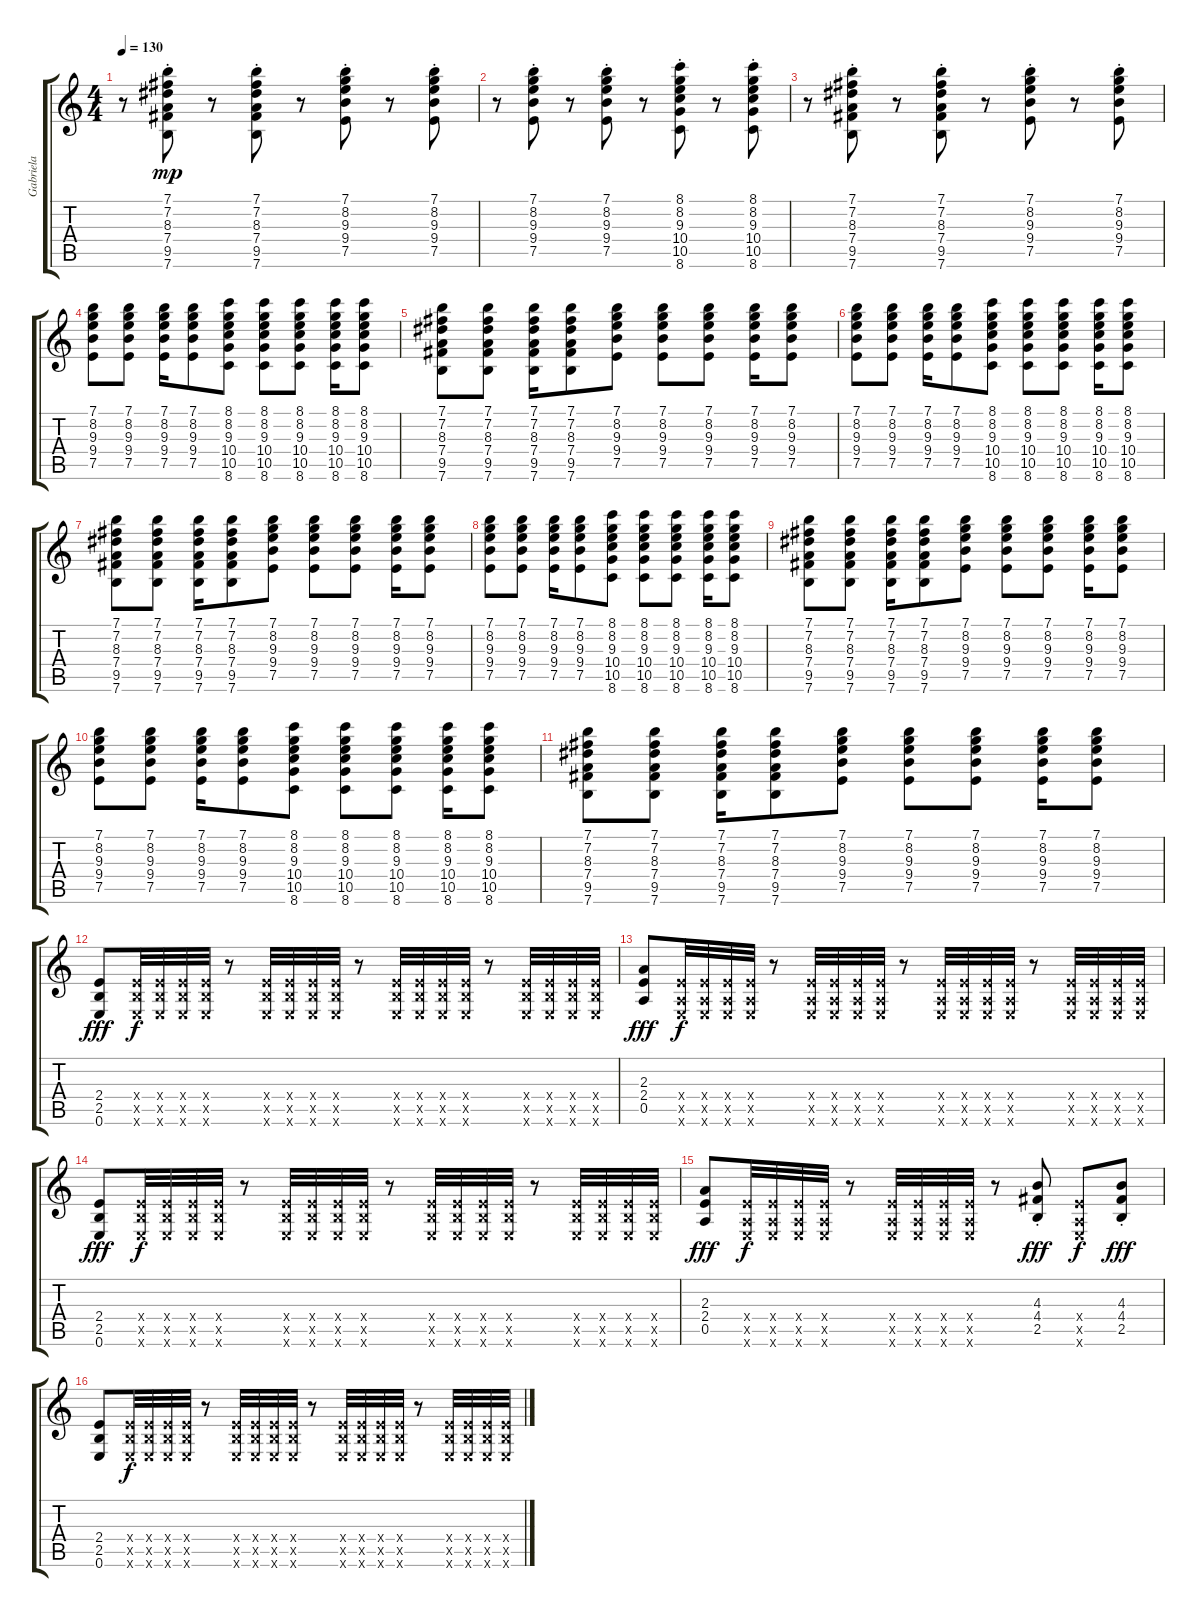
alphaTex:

\track ("Gabriela" "Gabriela") {instrument acousticguitarnylon}
\staff {score tabs}
\tuning (E4 B3 G3 D3 A2 E2) {hide}
\ts (4 4)
\tempo 130
\clef g2
\ks c
r.8{dy mp} (7.1{st} 7.2{st} 8.3{st} 7.4{st} 9.5{st} 7.6{st}).8 r.8 (7.1{st} 7.2{st} 8.3{st} 7.4{st} 9.5{st} 7.6{st}).8 r.8 (7.1{st} 8.2{st} 9.3{st} 9.4{st} 7.5{st}).8 r.8 (7.1{st} 8.2{st} 9.3{st} 9.4{st} 7.5{st}).8 |
r.8 (7.1{st} 8.2{st} 9.3{st} 9.4{st} 7.5{st}).8 r.8 (7.1{st} 8.2{st} 9.3{st} 9.4{st} 7.5{st}).8 r.8 (8.1{st} 8.2{st} 9.3{st} 10.4{st} 10.5{st} 8.6{st}).8 r.8 (8.1{st} 8.2{st} 9.3{st} 10.4{st} 10.5{st} 8.6{st}).8 |
r.8 (7.1{st} 7.2{st} 8.3{st} 7.4{st} 9.5{st} 7.6{st}).8 r.8 (7.1{st} 7.2{st} 8.3{st} 7.4{st} 9.5{st} 7.6{st}).8 r.8 (7.1{st} 8.2{st} 9.3{st} 9.4{st} 7.5{st}).8 r.8 (7.1{st} 8.2{st} 9.3{st} 9.4{st} 7.5{st}).8 |
(7.1 8.2 9.3 9.4 7.5).8 (7.1 8.2 9.3 9.4 7.5).8 (7.1 8.2 9.3 9.4 7.5).16 (7.1 8.2 9.3 9.4 7.5).8 (8.1 8.2 9.3 10.4 10.5 8.6).8 (8.1 8.2 9.3 10.4 10.5 8.6).8 (8.1 8.2 9.3 10.4 10.5 8.6).8 (8.1 8.2 9.3 10.4 10.5 8.6).16 (8.1 8.2 9.3 10.4 10.5 8.6).8 |
(7.1 7.2 8.3 7.4 9.5 7.6).8 (7.1 7.2 8.3 7.4 9.5 7.6).8 (7.1 7.2 8.3 7.4 9.5 7.6).16 (7.1 7.2 8.3 7.4 9.5 7.6).8 (7.1 8.2 9.3 9.4 7.5).8 (7.1 8.2 9.3 9.4 7.5).8 (7.1 8.2 9.3 9.4 7.5).8 (7.1 8.2 9.3 9.4 7.5).16 (7.1 8.2 9.3 9.4 7.5).8 |
(7.1 8.2 9.3 9.4 7.5).8 (7.1 8.2 9.3 9.4 7.5).8 (7.1 8.2 9.3 9.4 7.5).16 (7.1 8.2 9.3 9.4 7.5).8 (8.1 8.2 9.3 10.4 10.5 8.6).8 (8.1 8.2 9.3 10.4 10.5 8.6).8 (8.1 8.2 9.3 10.4 10.5 8.6).8 (8.1 8.2 9.3 10.4 10.5 8.6).16 (8.1 8.2 9.3 10.4 10.5 8.6).8 |
(7.1 7.2 8.3 7.4 9.5 7.6).8 (7.1 7.2 8.3 7.4 9.5 7.6).8 (7.1 7.2 8.3 7.4 9.5 7.6).16 (7.1 7.2 8.3 7.4 9.5 7.6).8 (7.1 8.2 9.3 9.4 7.5).8 (7.1 8.2 9.3 9.4 7.5).8 (7.1 8.2 9.3 9.4 7.5).8 (7.1 8.2 9.3 9.4 7.5).16 (7.1 8.2 9.3 9.4 7.5).8 |
(7.1 8.2 9.3 9.4 7.5).8 (7.1 8.2 9.3 9.4 7.5).8 (7.1 8.2 9.3 9.4 7.5).16 (7.1 8.2 9.3 9.4 7.5).8 (8.1 8.2 9.3 10.4 10.5 8.6).8 (8.1 8.2 9.3 10.4 10.5 8.6).8 (8.1 8.2 9.3 10.4 10.5 8.6).8 (8.1 8.2 9.3 10.4 10.5 8.6).16 (8.1 8.2 9.3 10.4 10.5 8.6).8 |
(7.1 7.2 8.3 7.4 9.5 7.6).8 (7.1 7.2 8.3 7.4 9.5 7.6).8 (7.1 7.2 8.3 7.4 9.5 7.6).16 (7.1 7.2 8.3 7.4 9.5 7.6).8 (7.1 8.2 9.3 9.4 7.5).8 (7.1 8.2 9.3 9.4 7.5).8 (7.1 8.2 9.3 9.4 7.5).8 (7.1 8.2 9.3 9.4 7.5).16 (7.1 8.2 9.3 9.4 7.5).8 |
(7.1 8.2 9.3 9.4 7.5).8 (7.1 8.2 9.3 9.4 7.5).8 (7.1 8.2 9.3 9.4 7.5).16 (7.1 8.2 9.3 9.4 7.5).8 (8.1 8.2 9.3 10.4 10.5 8.6).8 (8.1 8.2 9.3 10.4 10.5 8.6).8 (8.1 8.2 9.3 10.4 10.5 8.6).8 (8.1 8.2 9.3 10.4 10.5 8.6).16 (8.1 8.2 9.3 10.4 10.5 8.6).8 |
(7.1 7.2 8.3 7.4 9.5 7.6).8 (7.1 7.2 8.3 7.4 9.5 7.6).8 (7.1 7.2 8.3 7.4 9.5 7.6).16 (7.1 7.2 8.3 7.4 9.5 7.6).8 (7.1 8.2 9.3 9.4 7.5).8 (7.1 8.2 9.3 9.4 7.5).8 (7.1 8.2 9.3 9.4 7.5).8 (7.1 8.2 9.3 9.4 7.5).16 (7.1 8.2 9.3 9.4 7.5).8 |
(2.4 2.5 0.6).8{dy fff} (2.4{x} 2.5{x} 0.6{x}).32{dy f} (2.4{x} 2.5{x} 0.6{x}).32 (2.4{x} 2.5{x} 0.6{x}).32 (2.4{x} 2.5{x} 0.6{x}).32 r.8 (2.4{x} 2.5{x} 0.6{x}).32 (2.4{x} 2.5{x} 0.6{x}).32 (2.4{x} 2.5{x} 0.6{x}).32 (2.4{x} 2.5{x} 0.6{x}).32 r.8 (2.4{x} 2.5{x} 0.6{x}).32 (2.4{x} 2.5{x} 0.6{x}).32 (2.4{x} 2.5{x} 0.6{x}).32 (2.4{x} 2.5{x} 0.6{x}).32 r.8 (2.4{x} 2.5{x} 0.6{x}).32 (2.4{x} 2.5{x} 0.6{x}).32 (2.4{x} 2.5{x} 0.6{x}).32 (2.4{x} 2.5{x} 0.6{x}).32 |
(2.3 2.4 0.5).8{dy fff} (2.4{x} 0.5{x} 0.6{x}).32{dy f} (2.4{x} 0.5{x} 0.6{x}).32 (2.4{x} 0.5{x} 0.6{x}).32 (2.4{x} 0.5{x} 0.6{x}).32 r.8 (2.4{x} 0.5{x} 0.6{x}).32 (2.4{x} 0.5{x} 0.6{x}).32 (2.4{x} 0.5{x} 0.6{x}).32 (2.4{x} 0.5{x} 0.6{x}).32 r.8 (2.4{x} 0.5{x} 0.6{x}).32 (2.4{x} 0.5{x} 0.6{x}).32 (2.4{x} 0.5{x} 0.6{x}).32 (2.4{x} 0.5{x} 0.6{x}).32 r.8 (2.4{x} 0.5{x} 0.6{x}).32 (2.4{x} 0.5{x} 0.6{x}).32 (2.4{x} 0.5{x} 0.6{x}).32 (2.4{x} 0.5{x} 0.6{x}).32 |
(2.4 2.5 0.6).8{dy fff} (2.4{x} 2.5{x} 0.6{x}).32{dy f} (2.4{x} 2.5{x} 0.6{x}).32 (2.4{x} 2.5{x} 0.6{x}).32 (2.4{x} 2.5{x} 0.6{x}).32 r.8 (2.4{x} 2.5{x} 0.6{x}).32 (2.4{x} 2.5{x} 0.6{x}).32 (2.4{x} 2.5{x} 0.6{x}).32 (2.4{x} 2.5{x} 0.6{x}).32 r.8 (2.4{x} 2.5{x} 0.6{x}).32 (2.4{x} 2.5{x} 0.6{x}).32 (2.4{x} 2.5{x} 0.6{x}).32 (2.4{x} 2.5{x} 0.6{x}).32 r.8 (2.4{x} 2.5{x} 0.6{x}).32 (2.4{x} 2.5{x} 0.6{x}).32 (2.4{x} 2.5{x} 0.6{x}).32 (2.4{x} 2.5{x} 0.6{x}).32 |
(2.3 2.4 0.5).8{dy fff} (2.4{x} 0.5{x} 0.6{x}).32{dy f} (2.4{x} 0.5{x} 0.6{x}).32 (2.4{x} 0.5{x} 0.6{x}).32 (2.4{x} 0.5{x} 0.6{x}).32 r.8 (2.4{x} 0.5{x} 0.6{x}).32 (2.4{x} 0.5{x} 0.6{x}).32 (2.4{x} 0.5{x} 0.6{x}).32 (2.4{x} 0.5{x} 0.6{x}).32 r.8 (4.3{st} 4.4{st} 2.5{st}).8{dy fff} (2.4{x} 0.5{x} 0.6{x}).8{dy f} (4.3{st} 4.4{st} 2.5{st}).8{dy fff} |
(2.4 2.5 0.6).8 (2.4{x} 2.5{x} 0.6{x}).32{dy f} (2.4{x} 2.5{x} 0.6{x}).32 (2.4{x} 2.5{x} 0.6{x}).32 (2.4{x} 2.5{x} 0.6{x}).32 r.8 (2.4{x} 2.5{x} 0.6{x}).32 (2.4{x} 2.5{x} 0.6{x}).32 (2.4{x} 2.5{x} 0.6{x}).32 (2.4{x} 2.5{x} 0.6{x}).32 r.8 (2.4{x} 2.5{x} 0.6{x}).32 (2.4{x} 2.5{x} 0.6{x}).32 (2.4{x} 2.5{x} 0.6{x}).32 (2.4{x} 2.5{x} 0.6{x}).32 r.8 (2.4{x} 2.5{x} 0.6{x}).32 (2.4{x} 2.5{x} 0.6{x}).32 (2.4{x} 2.5{x} 0.6{x}).32 (2.4{x} 2.5{x} 0.6{x}).32
